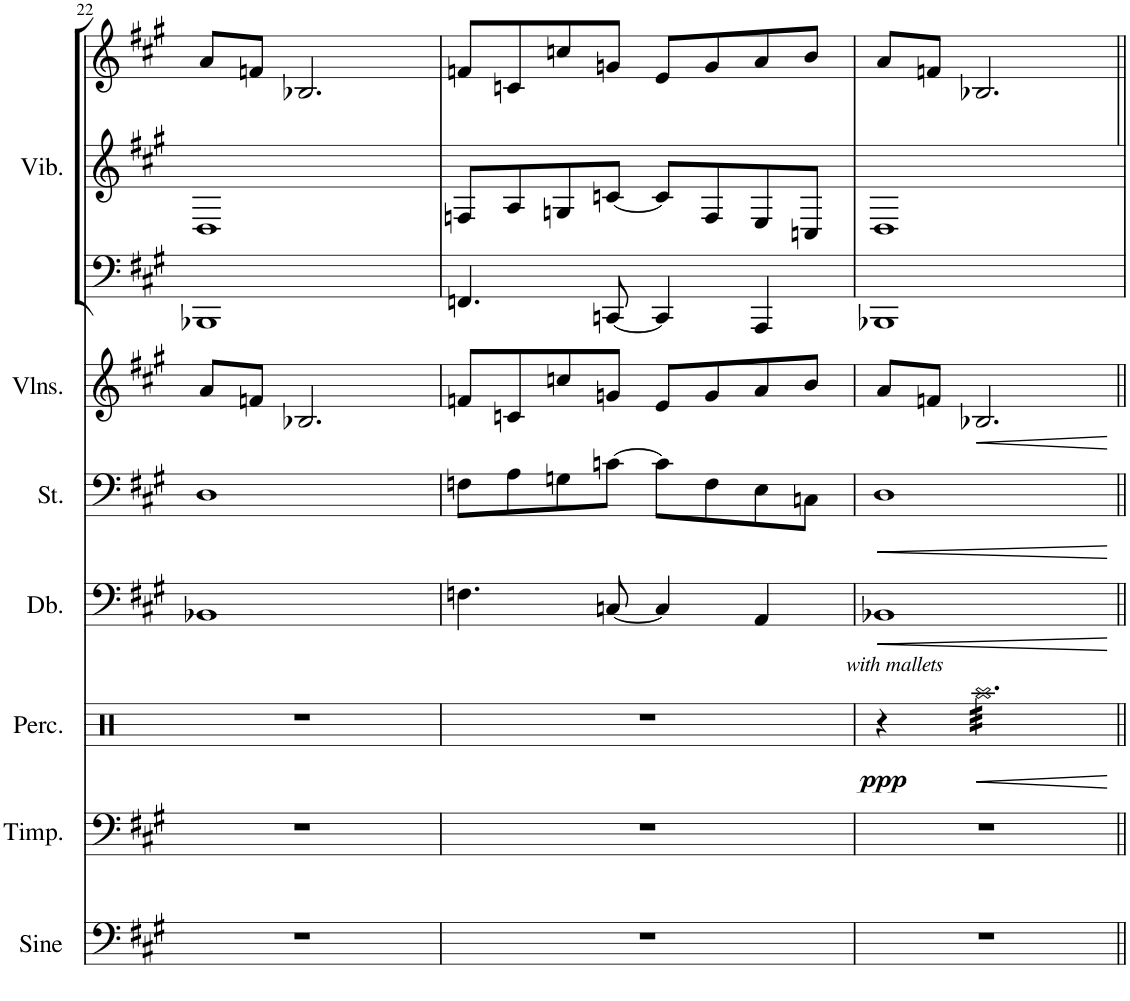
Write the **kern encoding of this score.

**kern	**kern	**kern	**dynam	**kern	**dynam	**kern	**dynam	**kern	**dynam	**kern	**kern	**kern
*part7	*part6	*part5	*part5	*part4	*part4	*part3	*part3	*part2	*part2	*part1	*part1	*part1
*staff9	*staff8	*staff7	*staff7	*staff6	*staff6	*staff5	*staff5	*staff4	*staff4	*staff3	*staff2	*staff1
*I"Sine Wave	*I"Timpani	*I"Percussion	*	*I"Double Bass	*	*I"Strings	*	*I"Violins	*	*I"Vibraphone	*	*
*I'Sine	*I'Timp.	*I'Perc.	*	*I'Db.	*	*I'St.	*	*I'Vlns.	*	*I'Vib.	*	*
!!LO:PB:g=z
*clefF4	*clefF4	*clefX	*	*clefF4	*	*clefF4	*	*clefG2	*	*clefF4	*clefG2	*clefG2
*	*	*	*	*Trd7c12	*	*	*	*	*	*	*	*
*k[f#c#g#]	*k[f#c#g#]	*k[]	*	*k[f#c#g#]	*	*k[f#c#g#]	*	*k[f#c#g#]	*	*k[f#c#g#]	*k[f#c#g#]	*k[f#c#g#]
*M4/4	*M4/4	*M4/4	*	*M4/4	*	*M4/4	*	*M4/4	*	*M4/4	*M4/4	*M4/4
=22	=22	=22	=22	=22	=22	=22	=22	=22	=22	=22	=22	=22
1r	1r	1r	.	1BB-X	.	1D	.	8a/L	.	1BBB-X	1D	8a/L
.	.	.	.	.	.	.	.	8fn/J	.	.	.	8fn/J
.	.	.	.	.	.	.	.	2.B-X/	.	.	.	2.B-X/
=23	=23	=23	=23	=23	=23	=23	=23	=23	=23	=23	=23	=23
1r	1r	1r	.	4.Fn\	.	8Fn\L	.	8fn/L	.	4.FFn/	8Fn/L	8fn/L
.	.	.	.	.	.	8A\	.	8cn/	.	.	8A/	8cn/
.	.	.	.	.	.	8Gn\	.	8ccn/	.	.	8Gn/	8ccn/
.	.	.	.	[8Cn/	.	[8cn\J	.	8gn/J	.	[8CCn/	[8cn/J	8gn/J
.	.	.	.	4C/]	.	8c\L]	.	8e/L	.	4CC/]	8c/L]	8e/L
.	.	.	.	.	.	8F\	.	8g/	.	.	8F/	8g/
.	.	.	.	4AA/	.	8E\	.	8a/	.	4AAA/	8E/	8a/
.	.	.	.	.	.	8Cn\J	.	8b/J	.	.	8Cn/J	8b/J
=24	=24	=24	=24	=24	=24	=24	=24	=24	=24	=24	=24	=24
!	!	!LO:TX:a:i:t=with mallets	!	!	!	!	!	!	!	!	!	!
!	!	!	!LO:DY:b	!	!LO:HP:b	!	!LO:HP:b	!	!	!	!	!
1r	1r	4r	ppp	1BB-X	<	1D	<	8a/L	.	1BBB-X	1D	8a/L
.	.	.	.	.	.	.	.	8fn/J	.	.	.	8fn/J
!	!	!	!LO:HP:b	!	!	!	!	!	!LO:HP:b	!	!	!
*	*	*tremolo	*	*	*	*	*	*	*	*	*	*
.	.	32Raa\LLL	<	.	.	.	.	2.B-X/	<	.	.	2.B-X/
.	.	32Raa\	.	.	.	.	.	.	.	.	.	.
.	.	32Raa\	.	.	.	.	.	.	.	.	.	.
.	.	32Raa\	.	.	.	.	.	.	.	.	.	.
.	.	32Raa\	.	.	.	.	.	.	.	.	.	.
.	.	32Raa\	.	.	.	.	.	.	.	.	.	.
.	.	32Raa\	.	.	.	.	.	.	.	.	.	.
.	.	32Raa\	.	.	.	.	.	.	.	.	.	.
.	.	32Raa\	.	.	.	.	.	.	.	.	.	.
.	.	32Raa\	.	.	.	.	.	.	.	.	.	.
.	.	32Raa\	.	.	.	.	.	.	.	.	.	.
.	.	32Raa\	.	.	.	.	.	.	.	.	.	.
.	.	32Raa\	.	.	.	.	.	.	.	.	.	.
.	.	32Raa\	.	.	.	.	.	.	.	.	.	.
.	.	32Raa\	.	.	.	.	.	.	.	.	.	.
.	.	32Raa\	.	.	.	.	.	.	.	.	.	.
.	.	32Raa\	.	.	.	.	.	.	.	.	.	.
.	.	32Raa\	.	.	.	.	.	.	.	.	.	.
.	.	32Raa\	.	.	.	.	.	.	.	.	.	.
.	.	32Raa\	.	.	.	.	.	.	.	.	.	.
.	.	32Raa\	.	.	.	.	.	.	.	.	.	.
.	.	32Raa\	.	.	.	.	.	.	.	.	.	.
.	.	32Raa\	.	.	.	.	.	.	.	.	.	.
.	.	32Raa\JJJ	.	.	.	.	.	.	.	.	.	.
*	*	*Xtremolo	*	*	*	*	*	*	*	*	*	*
.	.	.	[	.	[	.	[	.	[	.	.	.
=||	=||	=||	=||	=||	=||	=||	=||	=||	=||	=||	=||	=||
*-	*-	*-	*-	*-	*-	*-	*-	*-	*-	*-	*-	*-
